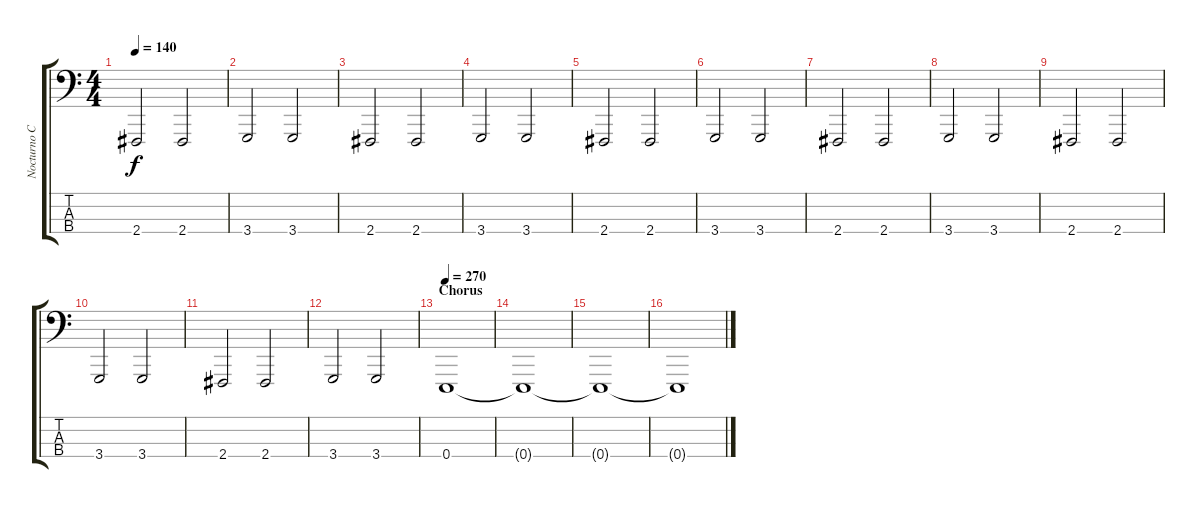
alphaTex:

\track ("Nocturno Culto" "Nocturno C") {instrument cello}
\staff {score tabs}
\tuning (G2 D2 A1 E1) {hide}
\ts (4 4)
\tempo 140
\clef f4
\ks c
2.4.2{dy f} 2.4.2 |
3.4.2 3.4.2 |
2.4.2 2.4.2 |
3.4.2 3.4.2 |
2.4.2 2.4.2 |
3.4.2 3.4.2 |
2.4.2 2.4.2 |
3.4.2 3.4.2 |
2.4.2 2.4.2 |
3.4.2 3.4.2 |
2.4.2 2.4.2 |
3.4.2 3.4.2 |
\section ("" "Chorus")
\tempo 270
0.4.1 |
0.4{t}.1 |
0.4{t}.1 |
0.4{t}.1
